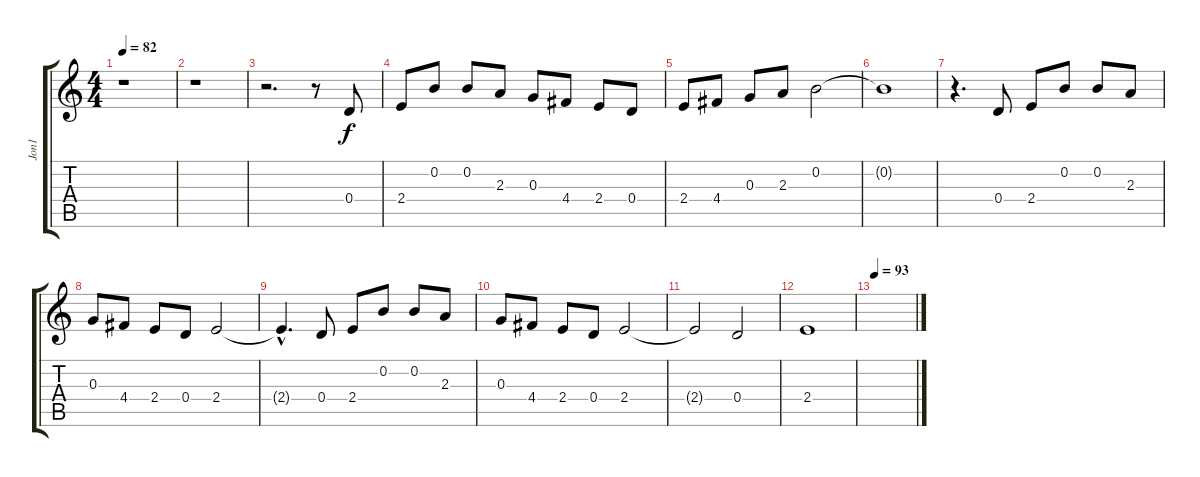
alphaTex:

\track ("Jon1" "Jon1") {instrument contrabass}
\staff {score tabs}
\tuning (E4 B3 G3 D3 A2 E2) {hide}
\ts (4 4)
\tempo 82
\clef g2
\ks c
r.1{dy f instrument contrabass} |
r.1 |
r.2{d} r.8 0.4.8 |
2.4.8 0.2.8 0.2.8 2.3.8 0.3.8 4.4.8 2.4.8 0.4.8 |
2.4.8 4.4.8 0.3.8 2.3.8 0.2.2 |
0.2{t}.1 |
r.4{d} 0.4.8 2.4.8 0.2.8 0.2.8 2.3.8 |
0.3.8 4.4.8 2.4.8 0.4.8 2.4.2 |
2.4{hac t}.4{d} 0.4.8 2.4.8 0.2.8 0.2.8 2.3.8 |
0.3.8 4.4.8 2.4.8 0.4.8 2.4.2 |
2.4{t}.2 0.4.2 |
2.4.1 |
\tempo 93
